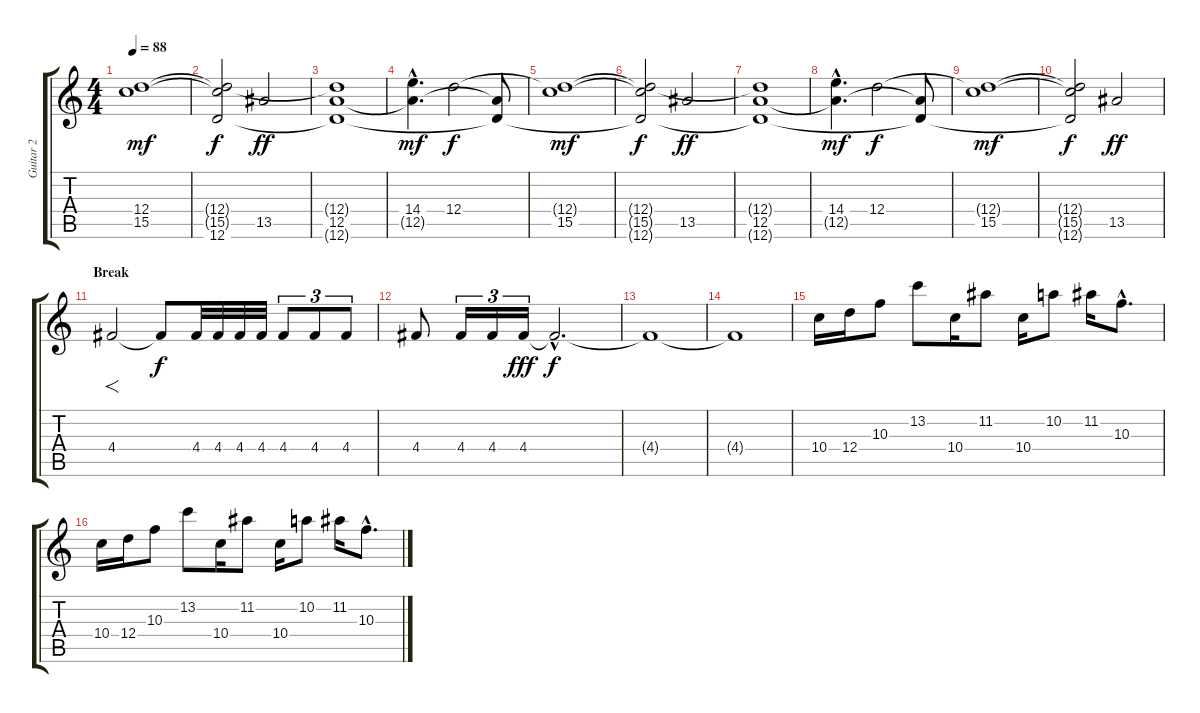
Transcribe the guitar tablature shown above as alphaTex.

\track ("Guitar 2" "Guitar 2") {instrument acousticguitarsteel}
\staff {score tabs}
\tuning (E4 B3 G3 D3 A2 D2) {hide}
\ts (4 4)
\tempo 88
\clef g2
\ks c
(12.4{t} 15.5).1{dy mf} |
(12.4{t} 15.5{t} 12.6{t}).2{dy f} 13.5.2{dy ff} |
(12.4{t} 12.5 12.6{t}).1 |
(14.4{hac} 12.5{hac t}).4{d dy mf} 12.4.2{dy f} (12.5{t} 12.6{t}).8 |
(12.4{t} 15.5).1{dy mf} |
(12.4{t} 15.5{t} 12.6{t}).2{dy f} 13.5.2{dy ff} |
(12.4{t} 12.5 12.6{t}).1 |
(14.4{hac} 12.5{hac t}).4{d dy mf} 12.4.2{dy f} (12.5{t} 12.6{t}).8 |
(12.4{t} 15.5).1{dy mf} |
(12.4{t} 15.5{t} 12.6{t}).2{dy f} 13.5.2{dy ff} |
\section ("" "Break")
4.4.2{f volume 9 instrument guitarharmonics} 4.4{t}.8{dy f} 4.4.32 4.4.32 4.4.32 4.4.32 4.4.8{tu (3 2)} 4.4.8{tu (3 2)} 4.4.8{tu (3 2)} |
4.4.8 4.4.16{tu (3 2)} 4.4.16{tu (3 2)} 4.4.16{tu (3 2) dy fff} 4.4{hac t}.2{d dy f} |
4.4{t}.1 |
4.4{t}.1 |
10.4.16{volume 12 instrument distortionguitar} 12.4.16 10.3.8 13.2.8 10.4.16 11.2.8 10.4.16 10.2.8 11.2.16 10.3{hac}.8{d} |
10.4.16 12.4.16 10.3.8 13.2.8 10.4.16 11.2.8 10.4.16 10.2.8 11.2.16 10.3{hac}.8{d}
